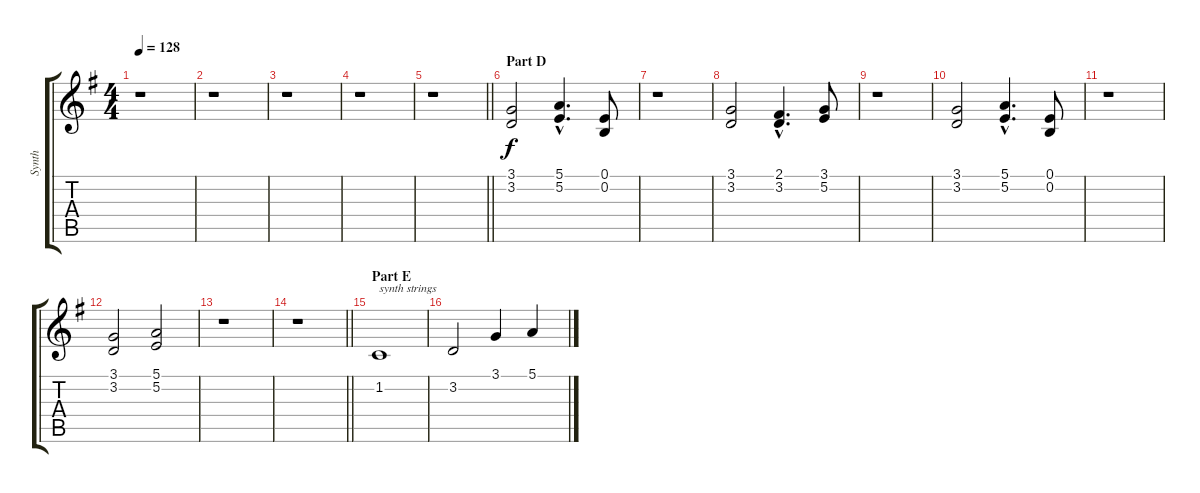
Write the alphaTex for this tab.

\track ("Synth" "Synth") {instrument synthbrass2}
\staff {score tabs}
\tuning (E4 B3 G3 D3 A2 E2) {hide}
\ts (4 4)
\tempo 128
\clef g2
\ks g
r.1{dy f} |
r.1 |
r.1 |
r.1 |
\barLineRight lightlight
r.1 |
\section ("" "Part D")
(3.1 3.2).2 (5.1{hac} 5.2{hac}).4{d} (0.1 0.2).8 |
r.1 |
(3.1 3.2).2 (2.1{hac} 3.2{hac}).4{d} (3.1 5.2).8 |
r.1 |
(3.1 3.2).2 (5.1{hac} 5.2{hac}).4{d} (0.1 0.2).8 |
r.1 |
(3.1 3.2).2 (5.1 5.2).2 |
r.1 |
\barLineRight lightlight
r.1 |
\section ("" "Part E")
1.2.1{txt "synth strings" instrument synthstrings2} |
3.2.2 3.1.4 5.1.4
